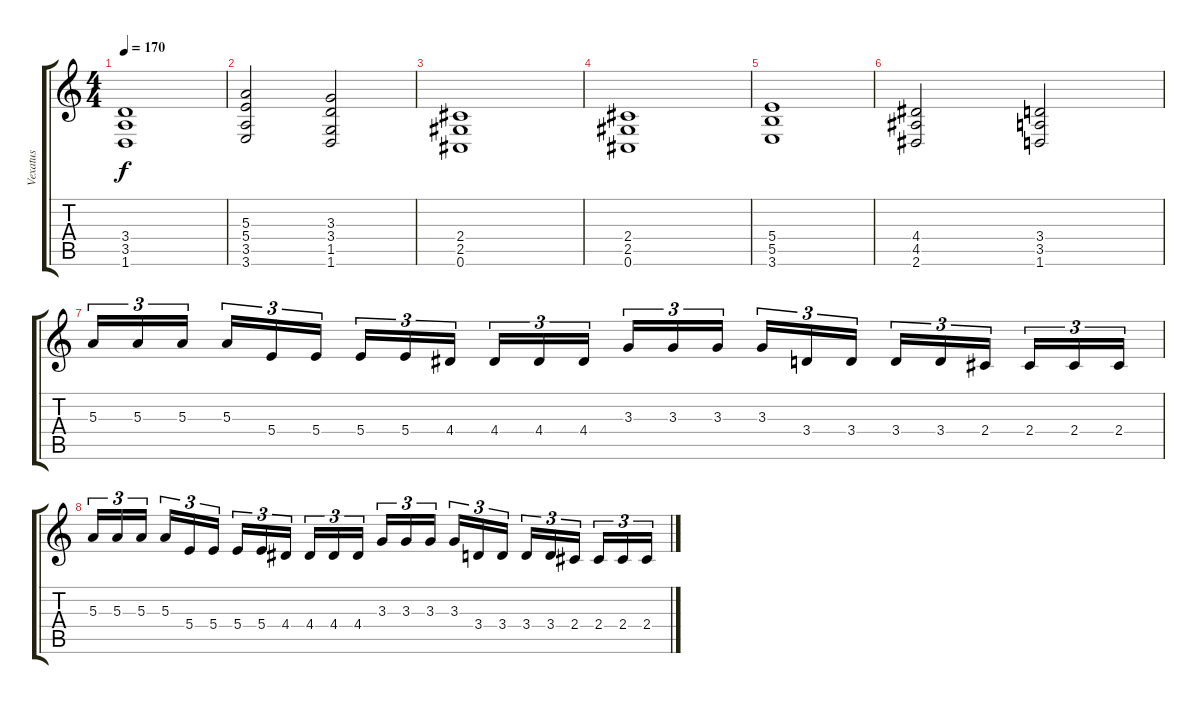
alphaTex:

\track ("Vexatus" "Vexatus") {instrument distortionguitar}
\staff {score tabs}
\tuning (Db4 Ab3 E3 B2 Gb2 Db2) {hide}
\ts (4 4)
\tempo 170
\clef g2
\ks c
(3.4 3.5 1.6).1{dy f} |
(5.3 5.4 3.5 3.6).2 (3.3 3.4 1.5 1.6).2 |
(2.4 2.5 0.6).1 |
(2.4 2.5 0.6).1 |
(5.4 5.5 3.6).1 |
(4.4 4.5 2.6).2 (3.4 3.5 1.6).2 |
5.3.16{tu (3 2)} 5.3.16{tu (3 2)} 5.3.16{tu (3 2) beam splitsecondary} 5.3.16{tu (3 2)} 5.4.16{tu (3 2)} 5.4.16{tu (3 2)} 5.4.16{tu (3 2)} 5.4.16{tu (3 2)} 4.4.16{tu (3 2) beam splitsecondary} 4.4.16{tu (3 2)} 4.4.16{tu (3 2)} 4.4.16{tu (3 2)} 3.3.16{tu (3 2)} 3.3.16{tu (3 2)} 3.3.16{tu (3 2) beam splitsecondary} 3.3.16{tu (3 2)} 3.4.16{tu (3 2)} 3.4.16{tu (3 2)} 3.4.16{tu (3 2)} 3.4.16{tu (3 2)} 2.4.16{tu (3 2) beam splitsecondary} 2.4.16{tu (3 2)} 2.4.16{tu (3 2)} 2.4.16{tu (3 2)} |
5.3.16{tu (3 2)} 5.3.16{tu (3 2)} 5.3.16{tu (3 2) beam splitsecondary} 5.3.16{tu (3 2)} 5.4.16{tu (3 2)} 5.4.16{tu (3 2)} 5.4.16{tu (3 2)} 5.4.16{tu (3 2)} 4.4.16{tu (3 2) beam splitsecondary} 4.4.16{tu (3 2)} 4.4.16{tu (3 2)} 4.4.16{tu (3 2)} 3.3.16{tu (3 2)} 3.3.16{tu (3 2)} 3.3.16{tu (3 2) beam splitsecondary} 3.3.16{tu (3 2)} 3.4.16{tu (3 2)} 3.4.16{tu (3 2)} 3.4.16{tu (3 2)} 3.4.16{tu (3 2)} 2.4.16{tu (3 2) beam splitsecondary} 2.4.16{tu (3 2)} 2.4.16{tu (3 2)} 2.4.16{tu (3 2)}
